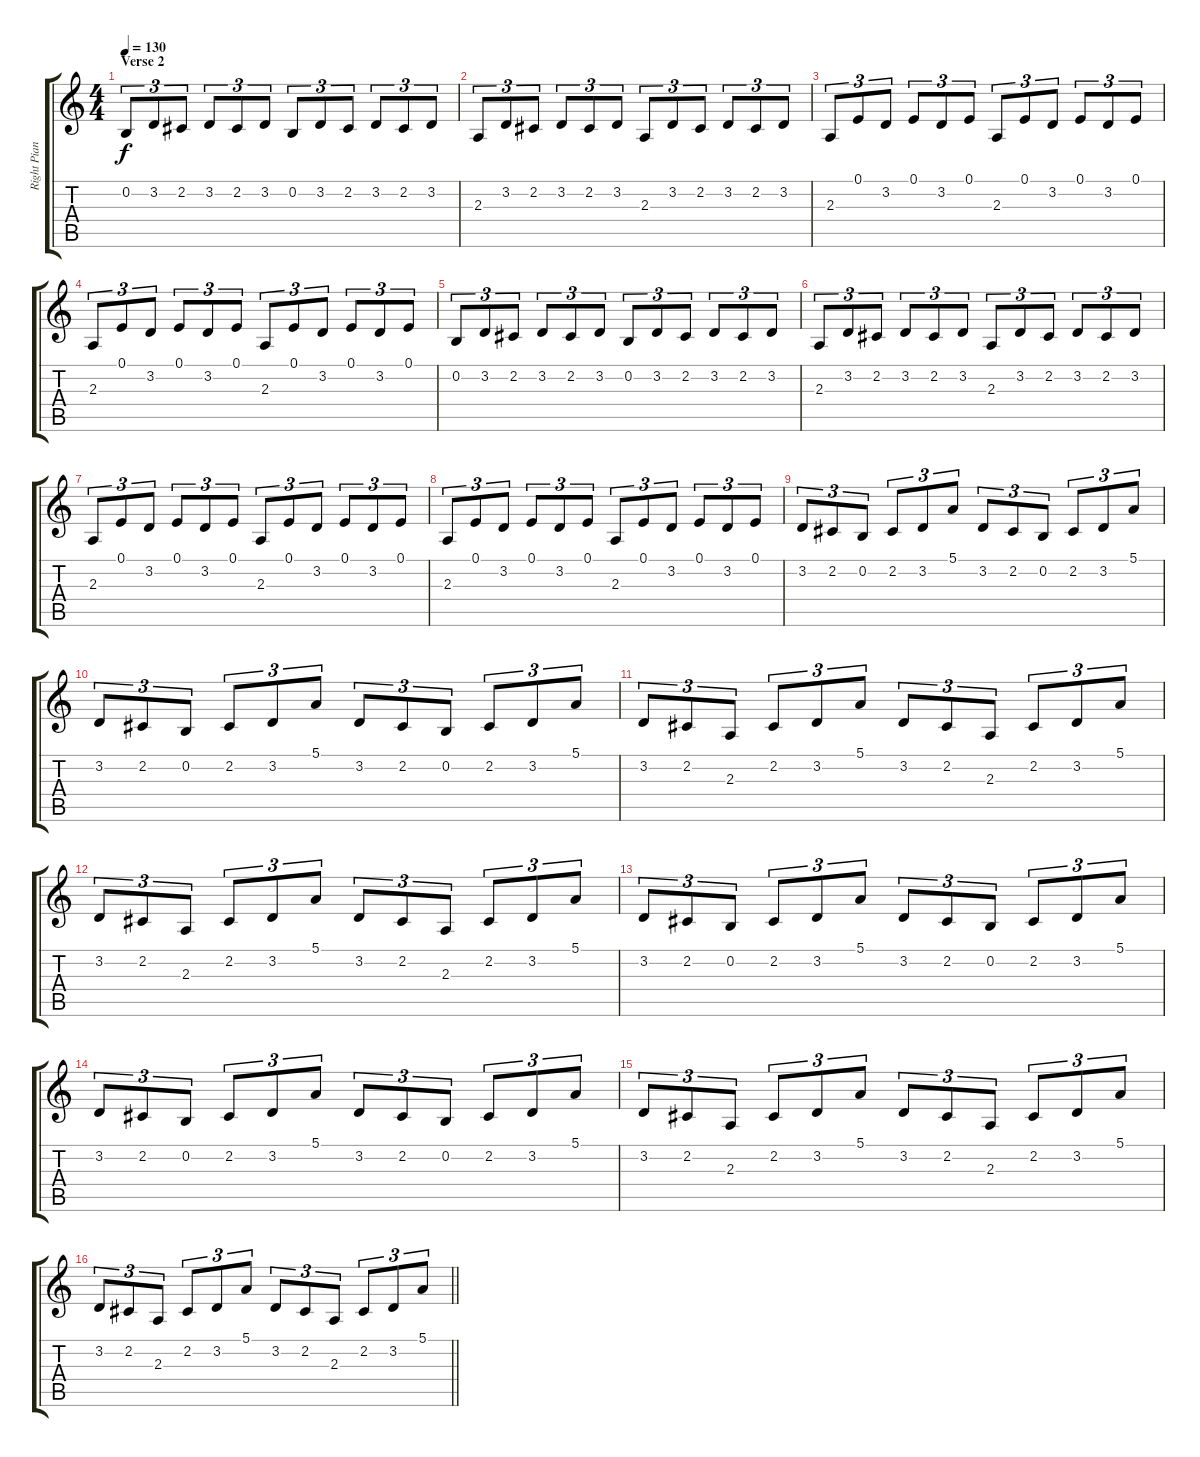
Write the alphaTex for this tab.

\track ("Right Piano" "Right Pian") {instrument acousticgrandpiano}
\staff {score tabs}
\tuning (E4 B3 G3 D3 A2 E2) {hide}
\ts (4 4)
\section ("" "Verse 2")
\tempo 130
\clef g2
\ks c
0.2.8{tu (3 2) dy f} 3.2.8{tu (3 2)} 2.2.8{tu (3 2)} 3.2.8{tu (3 2)} 2.2.8{tu (3 2)} 3.2.8{tu (3 2)} 0.2.8{tu (3 2)} 3.2.8{tu (3 2)} 2.2.8{tu (3 2)} 3.2.8{tu (3 2)} 2.2.8{tu (3 2)} 3.2.8{tu (3 2)} |
2.3.8{tu (3 2)} 3.2.8{tu (3 2)} 2.2.8{tu (3 2)} 3.2.8{tu (3 2)} 2.2.8{tu (3 2)} 3.2.8{tu (3 2)} 2.3.8{tu (3 2)} 3.2.8{tu (3 2)} 2.2.8{tu (3 2)} 3.2.8{tu (3 2)} 2.2.8{tu (3 2)} 3.2.8{tu (3 2)} |
2.3.8{tu (3 2)} 0.1.8{tu (3 2)} 3.2.8{tu (3 2)} 0.1.8{tu (3 2)} 3.2.8{tu (3 2)} 0.1.8{tu (3 2)} 2.3.8{tu (3 2)} 0.1.8{tu (3 2)} 3.2.8{tu (3 2)} 0.1.8{tu (3 2)} 3.2.8{tu (3 2)} 0.1.8{tu (3 2)} |
2.3.8{tu (3 2)} 0.1.8{tu (3 2)} 3.2.8{tu (3 2)} 0.1.8{tu (3 2)} 3.2.8{tu (3 2)} 0.1.8{tu (3 2)} 2.3.8{tu (3 2)} 0.1.8{tu (3 2)} 3.2.8{tu (3 2)} 0.1.8{tu (3 2)} 3.2.8{tu (3 2)} 0.1.8{tu (3 2)} |
0.2.8{tu (3 2)} 3.2.8{tu (3 2)} 2.2.8{tu (3 2)} 3.2.8{tu (3 2)} 2.2.8{tu (3 2)} 3.2.8{tu (3 2)} 0.2.8{tu (3 2)} 3.2.8{tu (3 2)} 2.2.8{tu (3 2)} 3.2.8{tu (3 2)} 2.2.8{tu (3 2)} 3.2.8{tu (3 2)} |
2.3.8{tu (3 2)} 3.2.8{tu (3 2)} 2.2.8{tu (3 2)} 3.2.8{tu (3 2)} 2.2.8{tu (3 2)} 3.2.8{tu (3 2)} 2.3.8{tu (3 2)} 3.2.8{tu (3 2)} 2.2.8{tu (3 2)} 3.2.8{tu (3 2)} 2.2.8{tu (3 2)} 3.2.8{tu (3 2)} |
2.3.8{tu (3 2)} 0.1.8{tu (3 2)} 3.2.8{tu (3 2)} 0.1.8{tu (3 2)} 3.2.8{tu (3 2)} 0.1.8{tu (3 2)} 2.3.8{tu (3 2)} 0.1.8{tu (3 2)} 3.2.8{tu (3 2)} 0.1.8{tu (3 2)} 3.2.8{tu (3 2)} 0.1.8{tu (3 2)} |
2.3.8{tu (3 2)} 0.1.8{tu (3 2)} 3.2.8{tu (3 2)} 0.1.8{tu (3 2)} 3.2.8{tu (3 2)} 0.1.8{tu (3 2)} 2.3.8{tu (3 2)} 0.1.8{tu (3 2)} 3.2.8{tu (3 2)} 0.1.8{tu (3 2)} 3.2.8{tu (3 2)} 0.1.8{tu (3 2)} |
3.2.8{tu (3 2)} 2.2.8{tu (3 2)} 0.2.8{tu (3 2)} 2.2.8{tu (3 2)} 3.2.8{tu (3 2)} 5.1.8{tu (3 2)} 3.2.8{tu (3 2)} 2.2.8{tu (3 2)} 0.2.8{tu (3 2)} 2.2.8{tu (3 2)} 3.2.8{tu (3 2)} 5.1.8{tu (3 2)} |
3.2.8{tu (3 2)} 2.2.8{tu (3 2)} 0.2.8{tu (3 2)} 2.2.8{tu (3 2)} 3.2.8{tu (3 2)} 5.1.8{tu (3 2)} 3.2.8{tu (3 2)} 2.2.8{tu (3 2)} 0.2.8{tu (3 2)} 2.2.8{tu (3 2)} 3.2.8{tu (3 2)} 5.1.8{tu (3 2)} |
3.2.8{tu (3 2)} 2.2.8{tu (3 2)} 2.3.8{tu (3 2)} 2.2.8{tu (3 2)} 3.2.8{tu (3 2)} 5.1.8{tu (3 2)} 3.2.8{tu (3 2)} 2.2.8{tu (3 2)} 2.3.8{tu (3 2)} 2.2.8{tu (3 2)} 3.2.8{tu (3 2)} 5.1.8{tu (3 2)} |
3.2.8{tu (3 2)} 2.2.8{tu (3 2)} 2.3.8{tu (3 2)} 2.2.8{tu (3 2)} 3.2.8{tu (3 2)} 5.1.8{tu (3 2)} 3.2.8{tu (3 2)} 2.2.8{tu (3 2)} 2.3.8{tu (3 2)} 2.2.8{tu (3 2)} 3.2.8{tu (3 2)} 5.1.8{tu (3 2)} |
3.2.8{tu (3 2)} 2.2.8{tu (3 2)} 0.2.8{tu (3 2)} 2.2.8{tu (3 2)} 3.2.8{tu (3 2)} 5.1.8{tu (3 2)} 3.2.8{tu (3 2)} 2.2.8{tu (3 2)} 0.2.8{tu (3 2)} 2.2.8{tu (3 2)} 3.2.8{tu (3 2)} 5.1.8{tu (3 2)} |
3.2.8{tu (3 2)} 2.2.8{tu (3 2)} 0.2.8{tu (3 2)} 2.2.8{tu (3 2)} 3.2.8{tu (3 2)} 5.1.8{tu (3 2)} 3.2.8{tu (3 2)} 2.2.8{tu (3 2)} 0.2.8{tu (3 2)} 2.2.8{tu (3 2)} 3.2.8{tu (3 2)} 5.1.8{tu (3 2)} |
3.2.8{tu (3 2)} 2.2.8{tu (3 2)} 2.3.8{tu (3 2)} 2.2.8{tu (3 2)} 3.2.8{tu (3 2)} 5.1.8{tu (3 2)} 3.2.8{tu (3 2)} 2.2.8{tu (3 2)} 2.3.8{tu (3 2)} 2.2.8{tu (3 2)} 3.2.8{tu (3 2)} 5.1.8{tu (3 2)} |
\barLineRight lightlight
3.2.8{tu (3 2)} 2.2.8{tu (3 2)} 2.3.8{tu (3 2)} 2.2.8{tu (3 2)} 3.2.8{tu (3 2)} 5.1.8{tu (3 2)} 3.2.8{tu (3 2)} 2.2.8{tu (3 2)} 2.3.8{tu (3 2)} 2.2.8{tu (3 2)} 3.2.8{tu (3 2)} 5.1.8{tu (3 2)}
